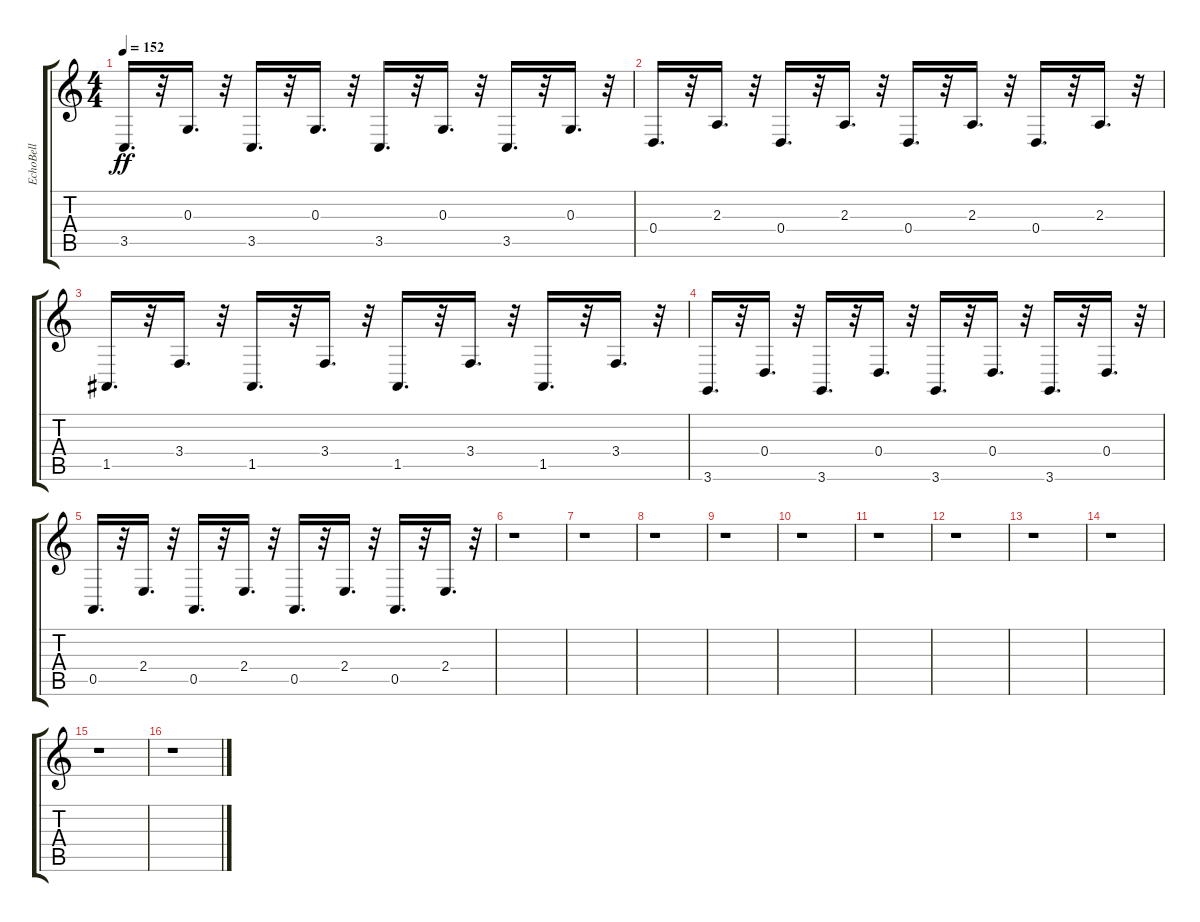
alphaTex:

\track ("EchoBell" "EchoBell") {instrument fx7echoes}
\staff {score tabs}
\tuning (E4 B3 G3 D3 A2 E2) {hide}
\ts (4 4)
\tempo 152
\clef g2
\ks c
3.5.16{d dy ff} r.32 0.3.16{d} r.32 3.5.16{d} r.32 0.3.16{d} r.32 3.5.16{d} r.32 0.3.16{d} r.32 3.5.16{d} r.32 0.3.16{d} r.32 |
0.4.16{d} r.32 2.3.16{d} r.32 0.4.16{d} r.32 2.3.16{d} r.32 0.4.16{d} r.32 2.3.16{d} r.32 0.4.16{d} r.32 2.3.16{d} r.32 |
1.5.16{d} r.32 3.4.16{d} r.32 1.5.16{d} r.32 3.4.16{d} r.32 1.5.16{d} r.32 3.4.16{d} r.32 1.5.16{d} r.32 3.4.16{d} r.32 |
3.6.16{d} r.32 0.4.16{d} r.32 3.6.16{d} r.32 0.4.16{d} r.32 3.6.16{d} r.32 0.4.16{d} r.32 3.6.16{d} r.32 0.4.16{d} r.32 |
0.5.16{d} r.32 2.4.16{d} r.32 0.5.16{d} r.32 2.4.16{d} r.32 0.5.16{d} r.32 2.4.16{d} r.32 0.5.16{d} r.32 2.4.16{d} r.32 |
r.1 |
r.1 |
r.1 |
r.1 |
r.1 |
r.1 |
r.1 |
r.1 |
r.1 |
r.1 |
r.1
